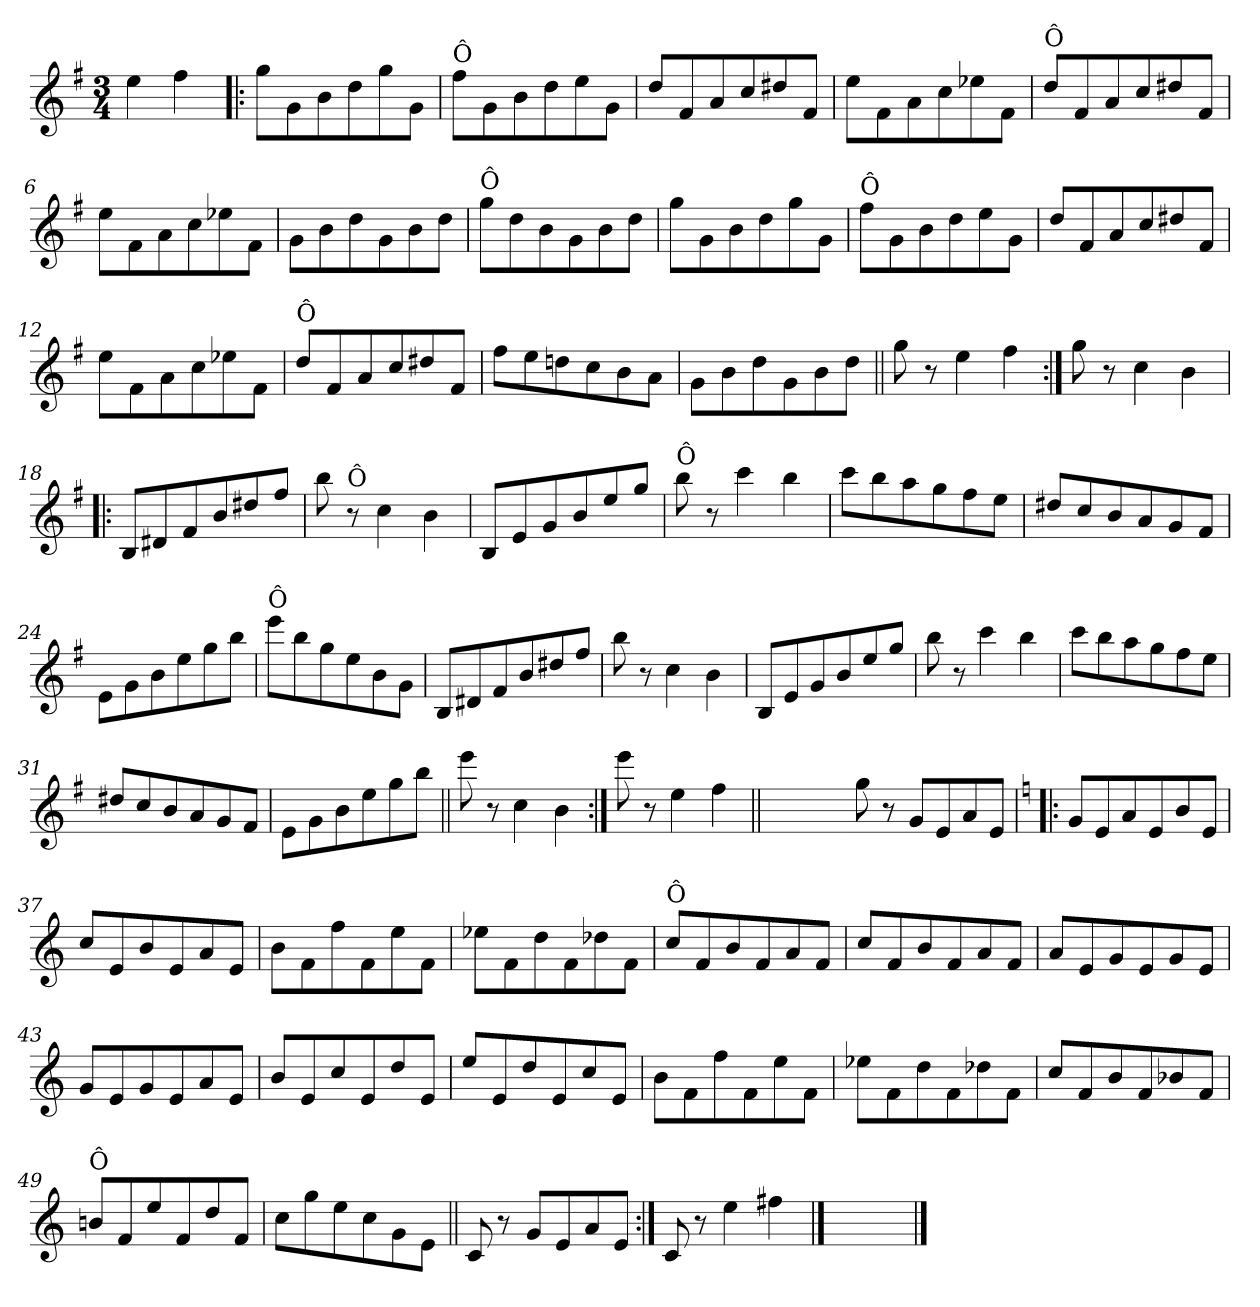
**kern
*part1
*staff1
*clefG2
*k[f#]
*G:
*M3/4
=
4ee\
4ff#\
=1!|:
8gg\L
8g\
8b\
8dd\
8gg\
8g\J
=2
!LO:TX:a:t=Ô
8ff#\L
8g\
8b\
8dd\
8ee\
8g\J
=3
8dd/L
8f#/
8a/
8cc/
8dd#X/
8f#/J
=4
8ee\L
8f#\
8a\
8cc\
8ee-X\
8f#\J
!!LO:LB:g=z
=5
!LO:TX:a:t=Ô
8dd/L
8f#/
8a/
8cc/
8dd#X/
8f#/J
=6
8ee\L
8f#\
8a\
8cc\
8ee-X\
8f#\J
=7
8g\L
8b\
8dd\
8g\
8b\
8dd\J
=8
!LO:TX:a:t=Ô
8gg\L
8dd\
8b\
8g\
8b\
8dd\J
=9
8gg\L
8g\
8b\
8dd\
8gg\
8g\J
!!LO:LB:g=z
=10
!LO:TX:a:t=Ô
8ff#\L
8g\
8b\
8dd\
8ee\
8g\J
=11
8dd/L
8f#/
8a/
8cc/
8dd#X/
8f#/J
=12
8ee\L
8f#\
8a\
8cc\
8ee-X\
8f#\J
=13
!LO:TX:a:t=Ô
8dd/L
8f#/
8a/
8cc/
8dd#X/
8f#/J
=14
8ff#\L
8ee\
8ddn\
8cc\
8b\
8a\J
!!LO:LB:g=z
=15
8g\L
8b\
8dd\
8g\
8b\
8dd\J
=16||
8gg\
8r
4ee\
4ff#\
=17:|!
8gg\
8r
4cc\
4b\
=18!|:
8B/L
8d#X/
8f#/
8b/
8dd#X/
8ff#/J
=19
8bb\
!LO:TX:a:t=Ô
8r
4cc\
4b\
!!LO:LB:g=z
=20
8B/L
8e/
8g/
8b/
8ee/
8gg/J
=21
!LO:TX:a:t=Ô
8bb\
8r
4ccc\
4bb\
=22
8ccc\L
8bb\
8aa\
8gg\
8ff#\
8ee\J
=23
8dd#X/L
8cc/
8b/
8a/
8g/
8f#/J
=24
8e\L
8g\
8b\
8ee\
8gg\
8bb\J
!!LO:LB:g=z
=25
!LO:TX:a:t=Ô
8eee\L
8bb\
8gg\
8ee\
8b\
8g\J
=26
8B/L
8d#X/
8f#/
8b/
8dd#X/
8ff#/J
=27
8bb\
8r
4cc\
4b\
=28
8B/L
8e/
8g/
8b/
8ee/
8gg/J
=29
8bb\
8r
4ccc\
4bb\
=30
8ccc\L
8bb\
8aa\
8gg\
8ff#\
8ee\J
!!LO:LB:g=z
=31
8dd#X/L
8cc/
8b/
8a/
8g/
8f#/J
=32
8e\L
8g\
8b\
8ee\
8gg\
8bb\J
=33||
8eee\
8r
4cc\
4b\
=34:|!
8eee\
8r
4ee\
4ff#\
=34X1||
*stria0
2.ryy
!!LO:LB:g=z
=35-
*stria5
8gg\
8r
8g/L
8e/
8a/
8e/J
=36!|:
*k[]
*C:
8g/L
8e/
8a/
8e/
8b/
8e/J
=37
8cc/L
8e/
8b/
8e/
8a/
8e/J
=38
8b\L
8f\
8ff\
8f\
8ee\
8f\J
!!LO:LB:g=z
=39
8ee-X\L
8f\
8dd\
8f\
8dd-X\
8f\J
=40
!LO:TX:a:t=Ô
8cc/L
8f/
8b/
8f/
8a/
8f/J
=41
8cc/L
8f/
8b/
8f/
8a/
8f/J
=42
8a/L
8e/
8g/
8e/
8g/
8e/J
=43
8g/L
8e/
8g/
8e/
8a/
8e/J
!!LO:LB:g=z
=44
8b/L
8e/
8cc/
8e/
8dd/
8e/J
=45
8ee/L
8e/
8dd/
8e/
8cc/
8e/J
=46
8b\L
8f\
8ff\
8f\
8ee\
8f\J
=47
8ee-X\L
8f\
8dd\
8f\
8dd-X\
8f\J
=48
8cc/L
8f/
8b/
8f/
8b-X/
8f/J
!!LO:LB:g=z
=49
!LO:TX:a:t=Ô
8bn/L
8f/
8ee/
8f/
8dd/
8f/J
=50
8cc\L
8gg\
8ee\
8cc\
8g\
8e\J
=51||
8c/
8r
8g/L
8e/
8a/
8e/J
=52:|!
8c/
8r
4ee\
4ff#X\
==53
*stria0
2.ryy
==
*-
